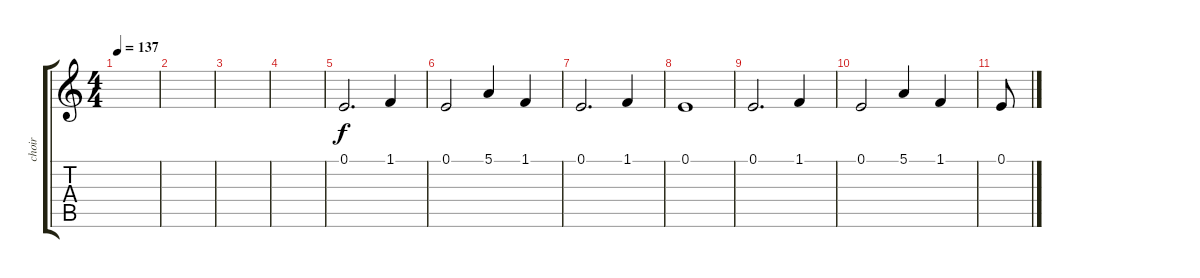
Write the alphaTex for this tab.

\track ("choir" "choir") {instrument voiceoohs}
\staff {score tabs}
\tuning (E4 B3 G3 D3 A2 E2) {hide}
\ts (4 4)
\tempo 137
\clef g2
\ks c
|
|
|
|
0.1.2{d} 1.1.4 |
0.1.2 5.1.4 1.1.4 |
0.1.2{d} 1.1.4 |
0.1.1 |
0.1.2{d} 1.1.4 |
0.1.2 5.1.4 1.1.4 |
0.1.8
